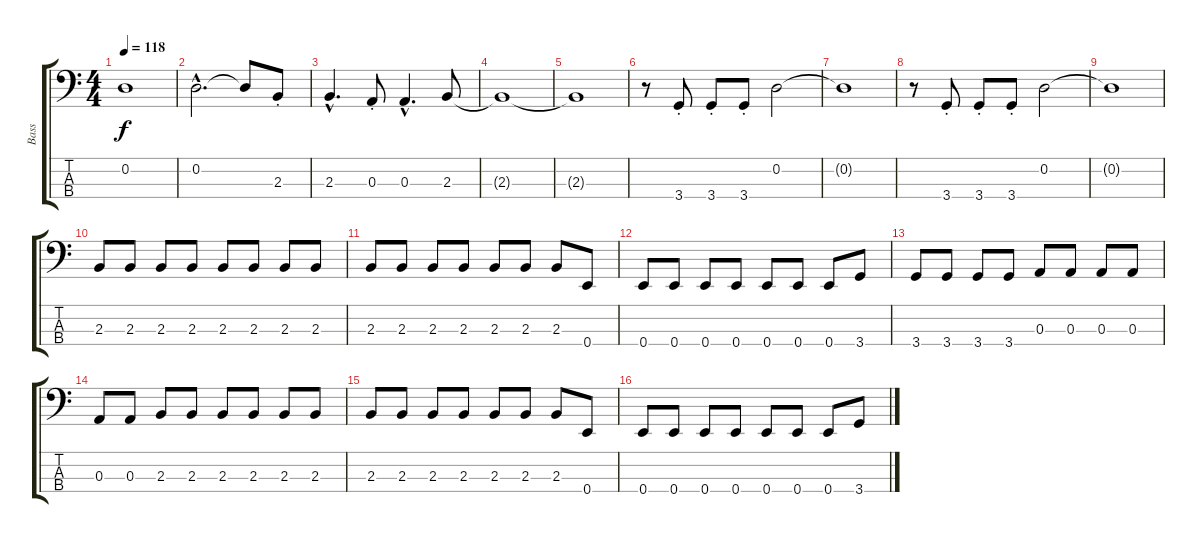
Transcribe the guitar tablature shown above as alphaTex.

\track ("Bass" "Bass") {instrument electricbassfinger}
\staff {score tabs}
\tuning (G2 D2 A1 E1) {hide}
\ts (4 4)
\tempo 118
\clef f4
\ks c
0.2{t}.1{dy f} |
0.2{hac}.2{d} 0.2{t}.8 2.3{st}.8 |
2.3{hac}.4{d} 0.3{st}.8 0.3{hac}.4{d} 2.3.8 |
2.3{t}.1 |
2.3{t}.1 |
r.8 3.4{st}.8 3.4{st}.8 3.4{st}.8 0.2.2 |
0.2{t}.1 |
r.8 3.4{st}.8 3.4{st}.8 3.4{st}.8 0.2.2 |
0.2{t}.1 |
2.3.8 2.3.8 2.3.8 2.3.8 2.3.8 2.3.8 2.3.8 2.3.8 |
2.3.8 2.3.8 2.3.8 2.3.8 2.3.8 2.3.8 2.3.8 0.4.8 |
0.4.8 0.4.8 0.4.8 0.4.8 0.4.8 0.4.8 0.4.8 3.4.8 |
3.4.8 3.4.8 3.4.8 3.4.8 0.3.8 0.3.8 0.3.8 0.3.8 |
0.3.8 0.3.8 2.3.8 2.3.8 2.3.8 2.3.8 2.3.8 2.3.8 |
2.3.8 2.3.8 2.3.8 2.3.8 2.3.8 2.3.8 2.3.8 0.4.8 |
0.4.8 0.4.8 0.4.8 0.4.8 0.4.8 0.4.8 0.4.8 3.4.8
